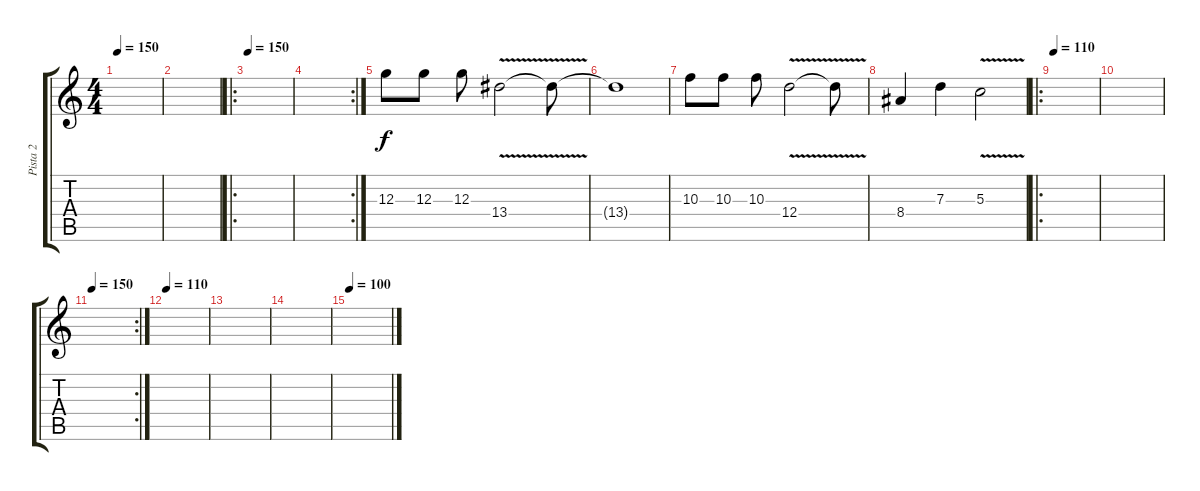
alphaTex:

\track ("Pista 2" "Pista 2") {instrument overdrivenguitar}
\staff {score tabs}
\tuning (E4 B3 G3 D3 A2 E2) {hide}
\ts (4 4)
\tempo 150
\clef g2
\ks c
|
|
\ro
\tempo 150
|
\rc 2
|
12.3.8 12.3.8 12.3.8 13.4{v}.2 13.4{t}.8 |
13.4{t}.1 |
10.3.8 10.3.8 10.3.8 12.4{v}.2 12.4{t}.8 |
8.4.4 7.3.4 5.3{v}.2 |
\ro
\tempo 110
|
|
\rc 2
\tempo 150
|
\tempo 110
|
|
|
\tempo 100
